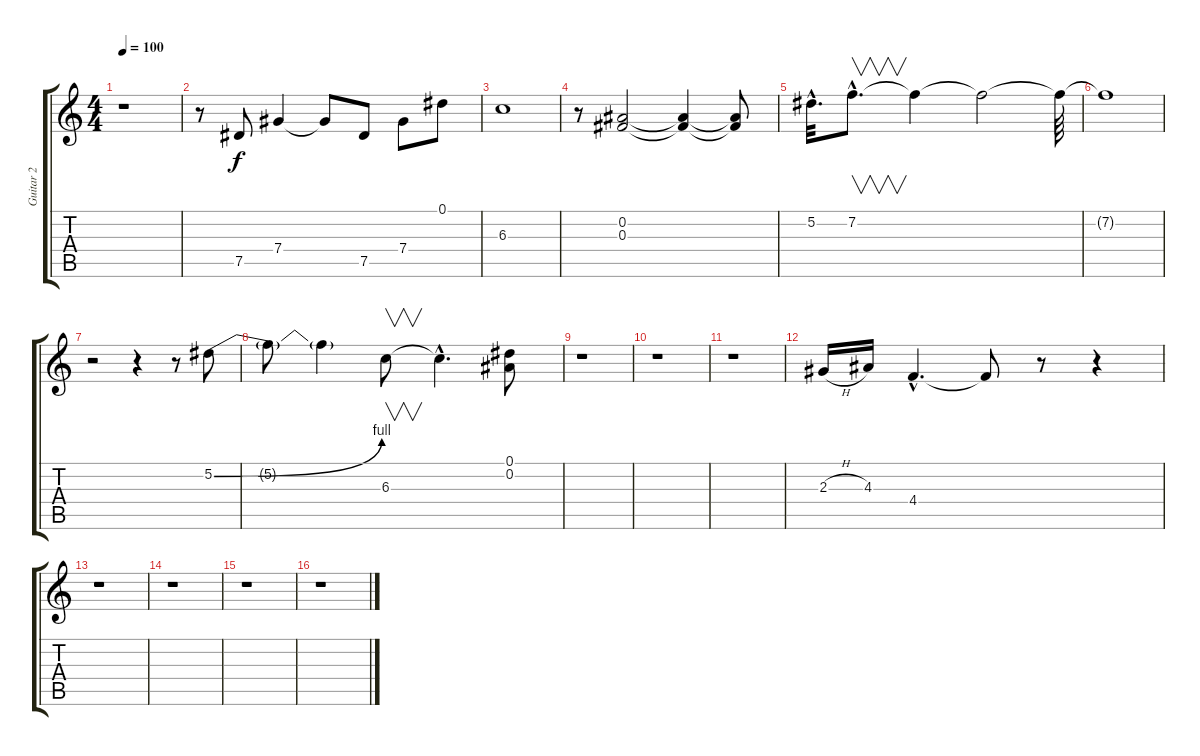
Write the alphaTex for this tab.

\track ("Guitar 2" "Guitar 2") {instrument overdrivenguitar}
\staff {score tabs}
\tuning (Eb4 Bb3 Gb3 Db3 Ab2 Eb2) {hide}
\ts (4 4)
\tempo 100
\clef g2
\ks c
r.1{dy f instrument overdrivenguitar} |
r.8 7.5.8 7.4.4 7.4{t}.8 7.5.8 7.4.8 0.1.8 |
6.3.1 |
r.8 (0.2 0.3).2 (0.2{t} 0.3{t}).4 (0.2{t} 0.3{t}).8 |
5.2{hac}.32{d} 7.2{hac}.8{v d} 7.2{t}.4 7.2{t}.2 7.2{t}.64 |
7.2{t}.1 |
r.2 r.4 r.8 5.2{be (bend 0 0 60 4)}.8 |
5.2{t}.8 5.2{t}.4 6.3.8{v} 6.3{hac t}.4{d} (0.1 0.2).8 |
r.1 |
r.1 |
r.1 |
2.3{h}.16 4.3.16 4.4{hac}.4{d} 4.4{t}.8 r.8 r.4 |
r.1 |
r.1 |
r.1 |
r.1
